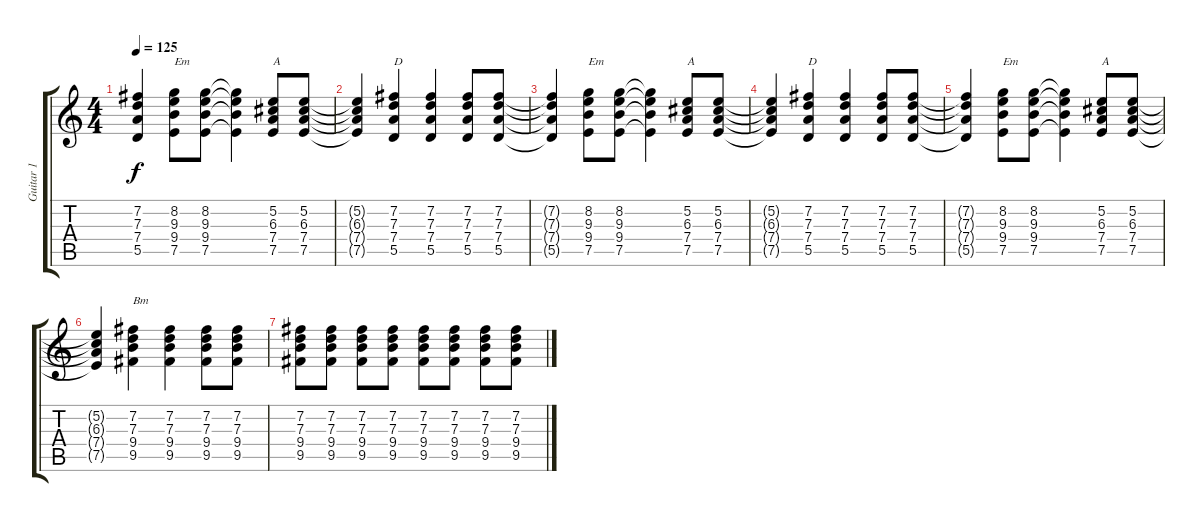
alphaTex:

\track ("Guitar 1" "Guitar 1") {instrument electricguitarclean}
\staff {score tabs}
\tuning (E4 B3 G3 D3 A2 E2) {hide}
\ts (4 4)
\tempo 125
\clef g2
\ks c
(7.2{t} 7.3{t} 7.4{t} 5.5{t}).4{dy f} (8.2 9.3 9.4 7.5).8{txt "Em"} (8.2 9.3 9.4 7.5).8 (8.2{t} 9.3{t} 9.4{t} 7.5{t}).4 (5.2 6.3 7.4 7.5).8{txt "A"} (5.2 6.3 7.4 7.5).8 |
(5.2{t} 6.3{t} 7.4{t} 7.5{t}).4 (7.2 7.3 7.4 5.5).4{txt "D"} (7.2 7.3 7.4 5.5).4 (7.2 7.3 7.4 5.5).8 (7.2 7.3 7.4 5.5).8 |
(7.2{t} 7.3{t} 7.4{t} 5.5{t}).4 (8.2 9.3 9.4 7.5).8{txt "Em"} (8.2 9.3 9.4 7.5).8 (8.2{t} 9.3{t} 9.4{t} 7.5{t}).4 (5.2 6.3 7.4 7.5).8{txt "A"} (5.2 6.3 7.4 7.5).8 |
(5.2{t} 6.3{t} 7.4{t} 7.5{t}).4 (7.2 7.3 7.4 5.5).4{txt "D"} (7.2 7.3 7.4 5.5).4 (7.2 7.3 7.4 5.5).8 (7.2 7.3 7.4 5.5).8 |
(7.2{t} 7.3{t} 7.4{t} 5.5{t}).4 (8.2 9.3 9.4 7.5).8{txt "Em"} (8.2 9.3 9.4 7.5).8 (8.2{t} 9.3{t} 9.4{t} 7.5{t}).4 (5.2 6.3 7.4 7.5).8{txt "A"} (5.2 6.3 7.4 7.5).8 |
(5.2{t} 6.3{t} 7.4{t} 7.5{t}).4 (7.2 7.3 9.4 9.5).4{txt "Bm"} (7.2 7.3 9.4 9.5).4 (7.2 7.3 9.4 9.5).8 (7.2 7.3 9.4 9.5).8 |
(7.2 7.3 9.4 9.5).8 (7.2 7.3 9.4 9.5).8 (7.2 7.3 9.4 9.5).8 (7.2 7.3 9.4 9.5).8 (7.2 7.3 9.4 9.5).8 (7.2 7.3 9.4 9.5).8 (7.2 7.3 9.4 9.5).8 (7.2 7.3 9.4 9.5).8
